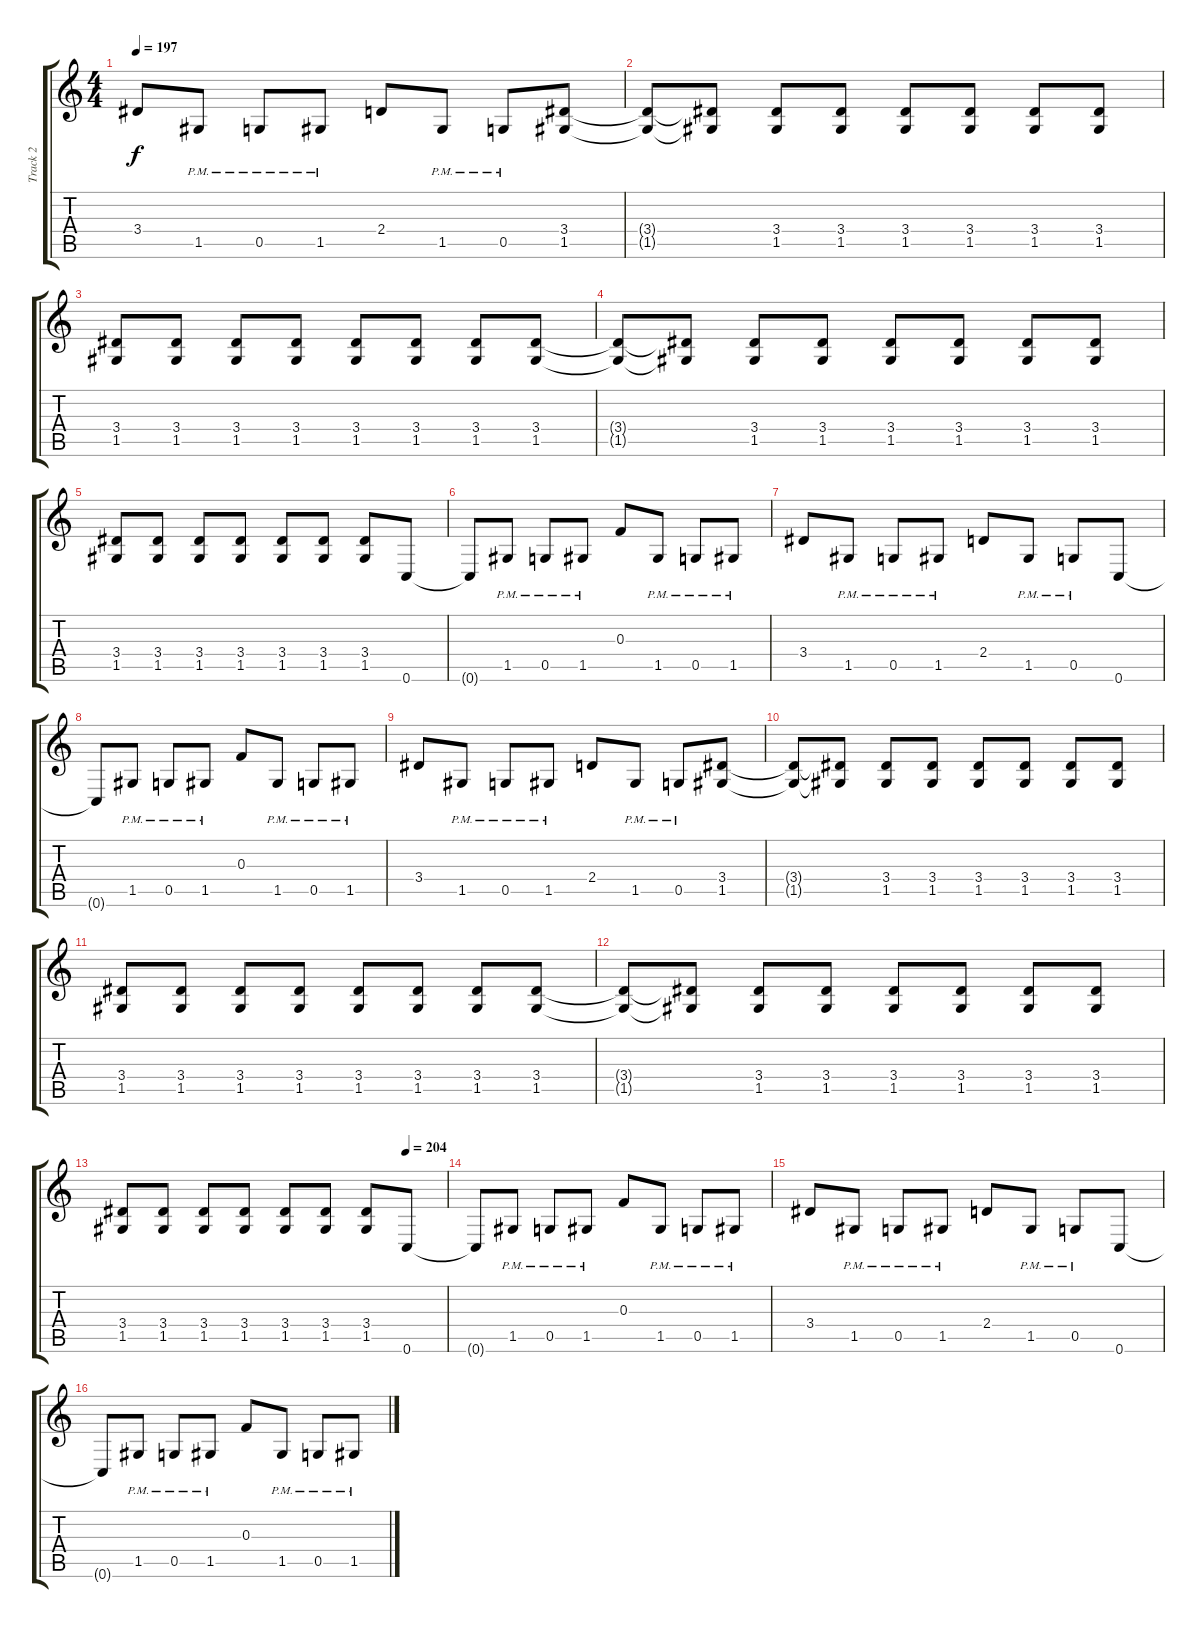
\track ("Track 2" "Track 2") {instrument distortionguitar}
\staff {score tabs}
\tuning (D4 A3 F3 C3 G2 C2) {hide}
\ts (4 4)
\tempo 197
\clef g2
\ks c
3.4.8{dy f} 1.5{pm}.8 0.5{pm}.8 1.5{pm}.8 2.4.8 1.5{pm}.8 0.5{pm}.8 (3.4 1.5).8 |
(3.4{t} 1.5{t}).8 (3.4{t} 1.5{t}).8 (3.4 1.5).8 (3.4 1.5).8 (3.4 1.5).8 (3.4 1.5).8 (3.4 1.5).8 (3.4 1.5).8 |
(3.4 1.5).8 (3.4 1.5).8 (3.4 1.5).8 (3.4 1.5).8 (3.4 1.5).8 (3.4 1.5).8 (3.4 1.5).8 (3.4 1.5).8 |
(3.4{t} 1.5{t}).8 (3.4{t} 1.5{t}).8 (3.4 1.5).8 (3.4 1.5).8 (3.4 1.5).8 (3.4 1.5).8 (3.4 1.5).8 (3.4 1.5).8 |
(3.4 1.5).8 (3.4 1.5).8 (3.4 1.5).8 (3.4 1.5).8 (3.4 1.5).8 (3.4 1.5).8 (3.4 1.5).8 0.6.8 |
0.6{t}.8 1.5{pm}.8 0.5{pm}.8 1.5{pm}.8 0.3.8 1.5{pm}.8 0.5{pm}.8 1.5{pm}.8 |
3.4.8 1.5{pm}.8 0.5{pm}.8 1.5{pm}.8 2.4.8 1.5{pm}.8 0.5{pm}.8 0.6.8 |
0.6{t}.8 1.5{pm}.8 0.5{pm}.8 1.5{pm}.8 0.3.8 1.5{pm}.8 0.5{pm}.8 1.5{pm}.8 |
3.4.8 1.5{pm}.8 0.5{pm}.8 1.5{pm}.8 2.4.8 1.5{pm}.8 0.5{pm}.8 (3.4 1.5).8 |
(3.4{t} 1.5{t}).8 (3.4{t} 1.5{t}).8 (3.4 1.5).8 (3.4 1.5).8 (3.4 1.5).8 (3.4 1.5).8 (3.4 1.5).8 (3.4 1.5).8 |
(3.4 1.5).8 (3.4 1.5).8 (3.4 1.5).8 (3.4 1.5).8 (3.4 1.5).8 (3.4 1.5).8 (3.4 1.5).8 (3.4 1.5).8 |
(3.4{t} 1.5{t}).8 (3.4{t} 1.5{t}).8 (3.4 1.5).8 (3.4 1.5).8 (3.4 1.5).8 (3.4 1.5).8 (3.4 1.5).8 (3.4 1.5).8 |
\tempo (204 0.875)
(3.4 1.5).8 (3.4 1.5).8 (3.4 1.5).8 (3.4 1.5).8 (3.4 1.5).8 (3.4 1.5).8 (3.4 1.5).8 0.6.8 |
0.6{t}.8 1.5{pm}.8 0.5{pm}.8 1.5{pm}.8 0.3.8 1.5{pm}.8 0.5{pm}.8 1.5{pm}.8 |
3.4.8 1.5{pm}.8 0.5{pm}.8 1.5{pm}.8 2.4.8 1.5{pm}.8 0.5{pm}.8 0.6.8 |
0.6{t}.8 1.5{pm}.8 0.5{pm}.8 1.5{pm}.8 0.3.8 1.5{pm}.8 0.5{pm}.8 1.5{pm}.8
